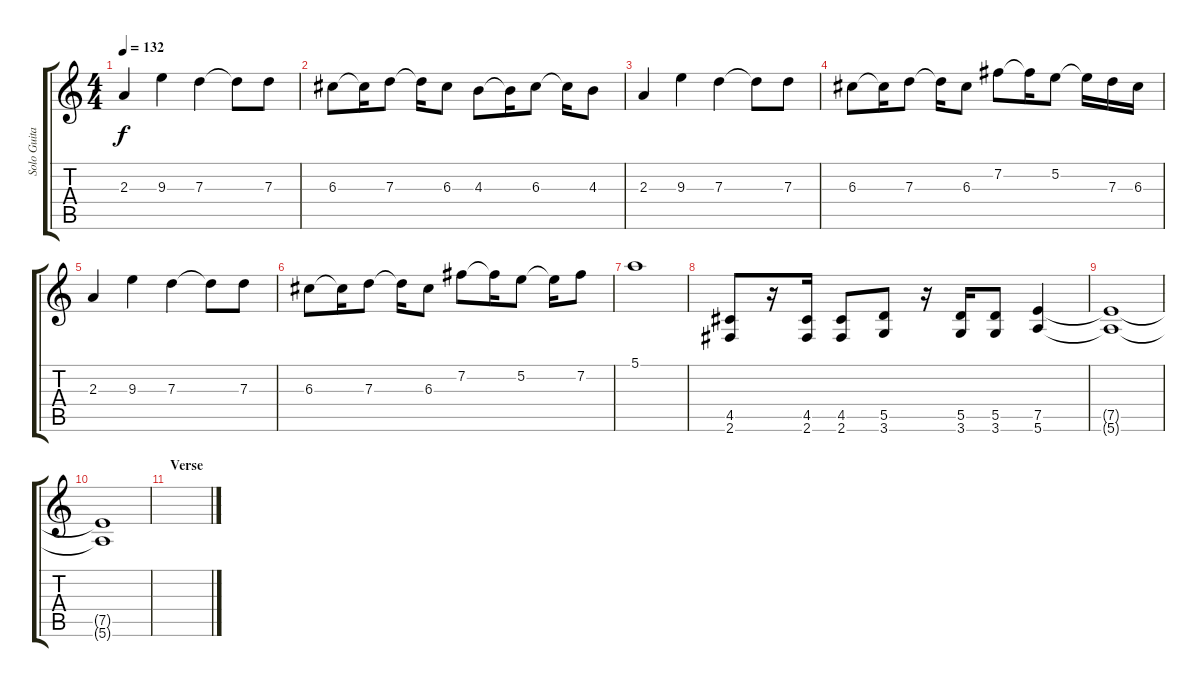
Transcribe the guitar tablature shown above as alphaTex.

\track ("Solo Guitar" "Solo Guita") {instrument distortionguitar}
\staff {score tabs}
\tuning (E4 B3 G3 D3 A2 E2) {hide}
\ts (4 4)
\tempo 132
\clef g2
\ks c
2.3.4{dy f} 9.3.4 7.3.4 7.3{t}.8 7.3.8 |
6.3.8 6.3{t}.16 7.3.8 7.3{t}.16 6.3.8 4.3.8 4.3{t}.16 6.3.8 6.3{t}.16 4.3.8 |
2.3.4 9.3.4 7.3.4 7.3{t}.8 7.3.8 |
6.3.8 6.3{t}.16 7.3.8 7.3{t}.16 6.3.8 7.2.8 7.2{t}.16 5.2.8 5.2{t}.16 7.3.16 6.3.16 |
2.3.4 9.3.4 7.3.4 7.3{t}.8 7.3.8 |
6.3.8 6.3{t}.16 7.3.8 7.3{t}.16 6.3.8 7.2.8 7.2{t}.16 5.2.8 5.2{t}.16 7.2.8 |
5.1.1 |
(4.5 2.6).8 r.16 (4.5 2.6).16 (4.5 2.6).8 (5.5 3.6).8 r.16 (5.5 3.6).16 (5.5 3.6).8 (7.5 5.6).4 |
(7.5{t} 5.6{t}).1 |
(7.5{t} 5.6{t}).1 |
\section ("" "Verse")
